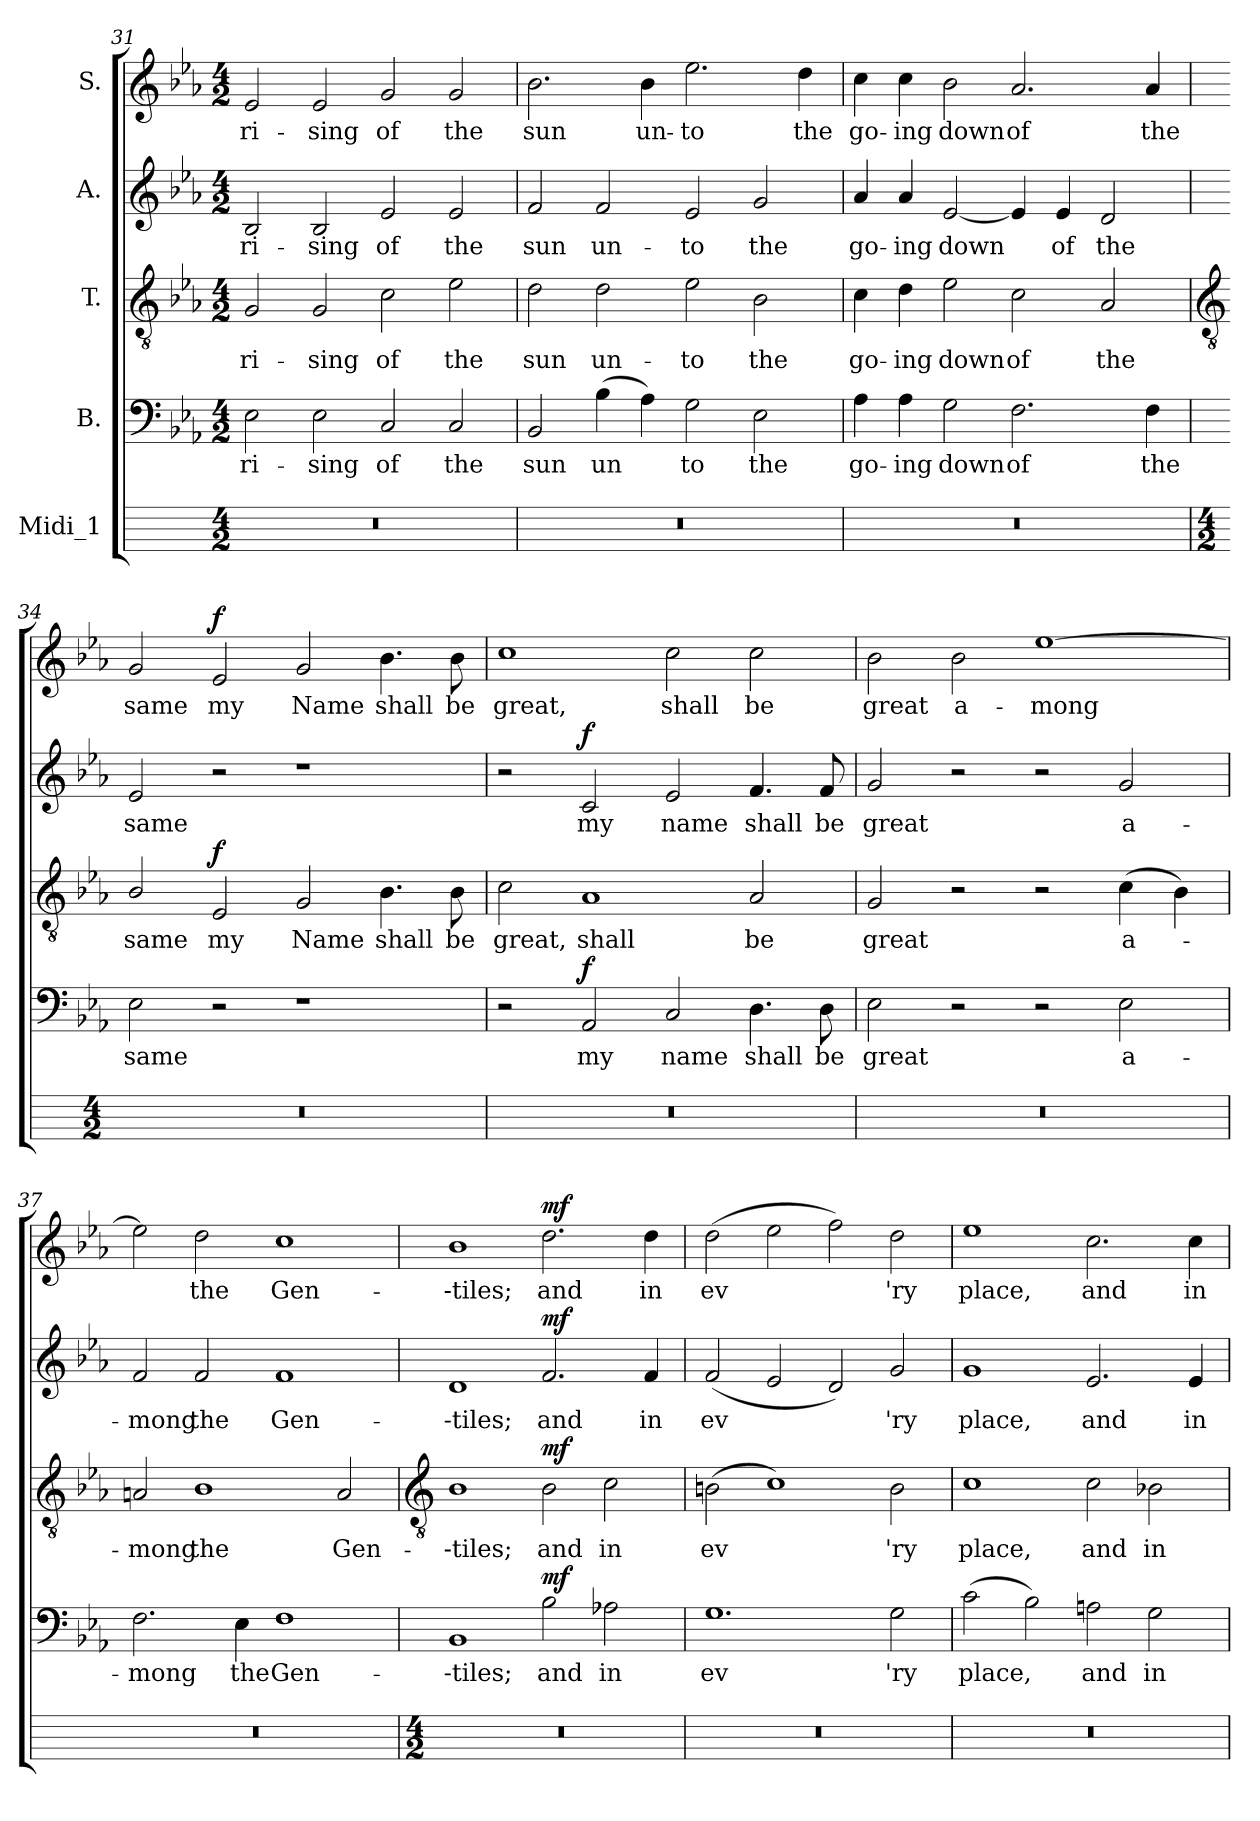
**kern	**kern	**text	**dynam	**kern	**text	**dynam	**kern	**text	**dynam	**kern	**text	**dynam
*part5	*part4	*part4	*part4	*part3	*part3	*part3	*part2	*part2	*part2	*part1	*part1	*part1
*staff5	*staff4	*staff4	*staff4	*staff3	*staff3	*staff3	*staff2	*staff2	*staff2	*staff1	*staff1	*staff1
*I"Midi_1	*I"B.	*	*	*I"T.	*	*	*I"A.	*	*	*I"S.	*	*
*	*clefF4	*	*	*clefGv2	*	*	*clefG2	*	*	*clefG2	*	*
*	*k[b-e-a-]	*	*	*k[b-e-a-]	*	*	*k[b-e-a-]	*	*	*k[b-e-a-]	*	*
*	*E-:	*	*	*E-:	*	*	*E-:	*	*	*E-:	*	*
*M4/2	*M4/2	*	*	*M4/2	*	*	*M4/2	*	*	*M4/2	*	*
=31	=31	=31	=31	=31	=31	=31	=31	=31	=31	=31	=31	=31
!	!	!LO:LY:b	!	!	!LO:LY:b	!	!	!LO:LY:b	!	!	!LO:LY:b	!
0r	2E-	ri-	.	2G	ri-	.	2B-	ri-	.	2e-	ri-	.
!	!	!LO:LY:b	!	!	!LO:LY:b	!	!	!LO:LY:b	!	!	!LO:LY:b	!
.	2E-	-sing	.	2G	-sing	.	2B-	-sing	.	2e-	-sing	.
!	!	!LO:LY:b	!	!	!LO:LY:b	!	!	!LO:LY:b	!	!	!LO:LY:b	!
.	2C	of	.	2c	of	.	2e-	of	.	2g	of	.
!	!	!LO:LY:b	!	!	!LO:LY:b	!	!	!LO:LY:b	!	!	!LO:LY:b	!
.	2C	the	.	2e-	the	.	2e-	the	.	2g	the	.
=32	=32	=32	=32	=32	=32	=32	=32	=32	=32	=32	=32	=32
!	!	!LO:LY:b	!	!	!LO:LY:b	!	!	!LO:LY:b	!	!	!LO:LY:b	!
0r	2BB-	sun	.	2d	sun	.	2f	sun	.	2.b-	sun	.
!	!	!LO:LY:b	!	!	!LO:LY:b	!	!	!LO:LY:b	!	!	!	!
.	(>4B-	un	.	2d	un-	.	2f	un-	.	.	.	.
!	!	!	!	!	!	!	!	!	!	!	!LO:LY:b	!
.	4A-)	.	.	.	.	.	.	.	.	4b-	un-	.
!	!	!LO:LY:b	!	!	!LO:LY:b	!	!	!LO:LY:b	!	!	!LO:LY:b	!
.	2G	to	.	2e-	-to	.	2e-	-to	.	2.ee-	-to	.
!	!	!LO:LY:b	!	!	!LO:LY:b	!	!	!LO:LY:b	!	!	!	!
.	2E-	the	.	2B-	the	.	2g	the	.	.	.	.
!	!	!	!	!	!	!	!	!	!	!	!LO:LY:b	!
.	.	.	.	.	.	.	.	.	.	4dd	the	.
=33	=33	=33	=33	=33	=33	=33	=33	=33	=33	=33	=33	=33
!	!	!LO:LY:b	!	!	!LO:LY:b	!	!	!LO:LY:b	!	!	!LO:LY:b	!
0r	4A-	go-	.	4c	go-	.	4a-	go-	.	4cc	go-	.
!	!	!LO:LY:b	!	!	!LO:LY:b	!	!	!LO:LY:b	!	!	!LO:LY:b	!
.	4A-	-ing	.	4d	-ing	.	4a-	-ing	.	4cc	-ing	.
!	!	!LO:LY:b	!	!	!LO:LY:b	!	!	!LO:LY:b	!	!	!LO:LY:b	!
.	2G	down	.	2e-	down	.	[2e-	down	.	2b-	down	.
!	!	!LO:LY:b	!	!	!LO:LY:b	!	!	!	!	!	!LO:LY:b	!
.	2.F	of	.	2c	of	.	4e-]	.	.	2.a-	of	.
!	!	!	!	!	!	!	!	!LO:LY:b	!	!	!	!
.	.	.	.	.	.	.	4e-	of	.	.	.	.
!	!	!	!	!	!LO:LY:b	!	!	!LO:LY:b	!	!	!	!
.	.	.	.	2A-	the	.	2d	the	.	.	.	.
!	!	!LO:LY:b	!	!	!	!	!	!	!	!	!LO:LY:b	!
.	4F	the	.	.	.	.	.	.	.	4a-	the	.
!!LO:LB:g=z
=34	=34	=34	=34	=34	=34	=34	=34	=34	=34	=34	=34	=34
*	*	*	*	*clefGv2	*	*	*	*	*	*	*	*
*M4/2	*	*	*	*	*	*	*	*	*	*	*	*
!	!	!LO:LY:b	!	!	!LO:LY:b	!	!	!LO:LY:b	!	!	!LO:LY:b	!
0r	2E-	same	.	2B-/	same	.	2e-	same	.	2g	same	.
!	!	!	!	!	!LO:LY:b	!LO:DY:a	!	!	!	!	!LO:LY:b	!LO:DY:a
.	2r	.	.	2E-	my	f	2r	.	.	2e-	my	f
!	!	!	!	!	!LO:LY:b	!	!	!	!	!	!LO:LY:b	!
.	1r	.	.	2G	Name	.	1r	.	.	2g	Name	.
!	!	!	!	!	!LO:LY:b	!	!	!	!	!	!LO:LY:b	!
.	.	.	.	4.B-	shall	.	.	.	.	4.b-	shall	.
!	!	!	!	!	!LO:LY:b	!	!	!	!	!	!LO:LY:b	!
.	.	.	.	8B-	be	.	.	.	.	8b-	be	.
=35	=35	=35	=35	=35	=35	=35	=35	=35	=35	=35	=35	=35
!	!	!	!	!	!LO:LY:b	!	!	!	!	!	!LO:LY:b	!
0r	2r	.	.	2c	great,	.	2r	.	.	1cc	great,	.
!	!	!LO:LY:b	!LO:DY:a	!	!LO:LY:b	!	!	!LO:LY:b	!LO:DY:a	!	!	!
.	2AA-	my	f	1A-	shall	.	2c	my	f	.	.	.
!	!	!LO:LY:b	!	!	!	!	!	!LO:LY:b	!	!	!LO:LY:b	!
.	2C	name	.	.	.	.	2e-	name	.	2cc	shall	.
!	!	!LO:LY:b	!	!	!LO:LY:b	!	!	!LO:LY:b	!	!	!LO:LY:b	!
.	4.D	shall	.	2A-	be	.	4.f	shall	.	2cc	be	.
!	!	!LO:LY:b	!	!	!	!	!	!LO:LY:b	!	!	!	!
.	8D	be	.	.	.	.	8f	be	.	.	.	.
=36	=36	=36	=36	=36	=36	=36	=36	=36	=36	=36	=36	=36
!	!	!LO:LY:b	!	!	!LO:LY:b	!	!	!LO:LY:b	!	!	!LO:LY:b	!
0r	2E-	great	.	2G	great	.	2g	great	.	2b-	great	.
!	!	!	!	!	!	!	!	!	!	!	!LO:LY:b	!
.	2r	.	.	2r	.	.	2r	.	.	2b-	a-	.
!	!	!	!	!	!	!	!	!	!	!	!LO:LY:b	!
.	2r	.	.	2r	.	.	2r	.	.	[1ee-	-mong	.
!	!	!LO:LY:b	!	!	!LO:LY:b	!	!	!LO:LY:b	!	!	!	!
.	2E-	a-	.	(>4c	a-	.	2g	a-	.	.	.	.
.	.	.	.	4B-)	.	.	.	.	.	.	.	.
=37	=37	=37	=37	=37	=37	=37	=37	=37	=37	=37	=37	=37
!	!	!LO:LY:b	!	!	!LO:LY:b	!	!	!LO:LY:b	!	!	!	!
0r	2.F	-mong	.	2An	-mong	.	2f	-mong	.	2ee-]	.	.
!	!	!	!	!	!LO:LY:b	!	!	!LO:LY:b	!	!	!LO:LY:b	!
.	.	.	.	1B-	the	.	2f	the	.	2dd	the	.
!	!	!LO:LY:b	!	!	!	!	!	!	!	!	!	!
.	4E-	the	.	.	.	.	.	.	.	.	.	.
!	!	!LO:LY:b	!	!	!	!	!	!LO:LY:b	!	!	!LO:LY:b	!
.	1F	Gen-	.	.	.	.	1f	Gen-	.	1cc	Gen-	.
!	!	!	!	!	!LO:LY:b	!	!	!	!	!	!	!
.	.	.	.	2A	Gen-	.	.	.	.	.	.	.
!!LO:LB:g=z
=38	=38	=38	=38	=38	=38	=38	=38	=38	=38	=38	=38	=38
*	*	*	*	*clefGv2	*	*	*	*	*	*	*	*
*M4/2	*	*	*	*	*	*	*	*	*	*	*	*
!	!	!LO:LY:b	!	!	!LO:LY:b	!	!	!LO:LY:b	!	!	!LO:LY:b	!
0r	1BB-	--tiles;	.	1B-	--tiles;	.	1d	--tiles;	.	1b-	--tiles;	.
!	!	!LO:LY:b	!LO:DY:a	!	!LO:LY:b	!LO:DY:a	!	!LO:LY:b	!LO:DY:a	!	!LO:LY:b	!LO:DY:a
.	2B-	and	mf	2B-	and	mf	2.f	and	mf	2.dd	and	mf
!	!	!LO:LY:b	!	!	!LO:LY:b	!	!	!	!	!	!	!
.	2A-X	in	.	2c	in	.	.	.	.	.	.	.
!	!	!	!	!	!	!	!	!LO:LY:b	!	!	!LO:LY:b	!
.	.	.	.	.	.	.	4f	in	.	4dd	in	.
=39	=39	=39	=39	=39	=39	=39	=39	=39	=39	=39	=39	=39
!	!	!LO:LY:b	!	!	!LO:LY:b	!	!	!LO:LY:b	!	!	!LO:LY:b	!
0r	1.G	ev	.	(>2Bn	ev	.	(<2f	ev	.	(>2dd	ev	.
.	.	.	.	1c)	.	.	2e-	.	.	2ee-	.	.
.	.	.	.	.	.	.	2d)	.	.	2ff)	.	.
!	!	!LO:LY:b	!	!	!LO:LY:b	!	!	!LO:LY:b	!	!	!LO:LY:b	!
.	2G	'ry	.	2B	'ry	.	2g	'ry	.	2dd	'ry	.
=40	=40	=40	=40	=40	=40	=40	=40	=40	=40	=40	=40	=40
!	!	!LO:LY:b	!	!	!LO:LY:b	!	!	!LO:LY:b	!	!	!LO:LY:b	!
0r	(>2c	place,	.	1c	place,	.	1g	place,	.	1ee-	place,	.
.	2B-)	.	.	.	.	.	.	.	.	.	.	.
!	!	!LO:LY:b	!	!	!LO:LY:b	!	!	!LO:LY:b	!	!	!LO:LY:b	!
.	2An	and	.	2c	and	.	2.e-	and	.	2.cc	and	.
!	!	!LO:LY:b	!	!	!LO:LY:b	!	!	!	!	!	!	!
.	2G	in	.	2B-X	in	.	.	.	.	.	.	.
!	!	!	!	!	!	!	!	!LO:LY:b	!	!	!LO:LY:b	!
.	.	.	.	.	.	.	4e-	in	.	4cc	in	.
=	=	=	=	=	=	=	=	=	=	=	=	=
*-	*-	*-	*-	*-	*-	*-	*-	*-	*-	*-	*-	*-
